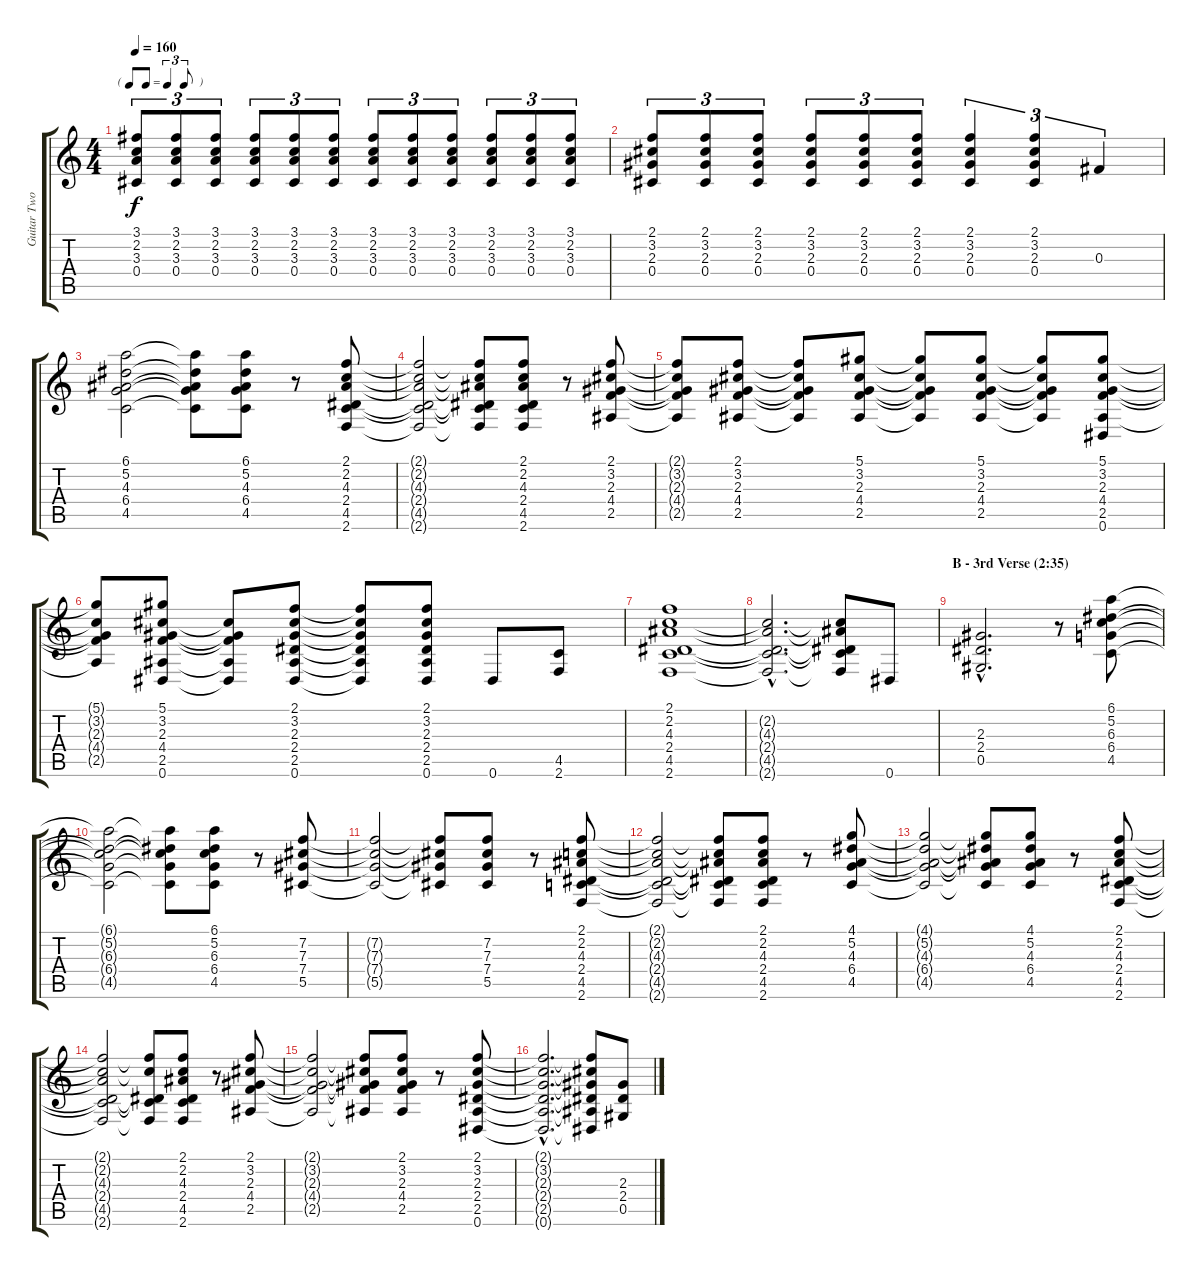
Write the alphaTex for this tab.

\track ("Guitar Two" "Guitar Two") {instrument distortionguitar}
\staff {score tabs}
\tuning (Eb4 Bb3 Gb3 Db3 Ab2 Eb2) {hide}
\ts (4 4)
\tf triplet8th
\tempo 160
\clef g2
\ks c
(3.1 2.2 3.3 0.4).8{tu (3 2) dy f} (3.1 2.2 3.3 0.4).8{tu (3 2)} (3.1 2.2 3.3 0.4).8{tu (3 2)} (3.1 2.2 3.3 0.4).8{tu (3 2)} (3.1 2.2 3.3 0.4).8{tu (3 2)} (3.1 2.2 3.3 0.4).8{tu (3 2)} (3.1 2.2 3.3 0.4).8{tu (3 2)} (3.1 2.2 3.3 0.4).8{tu (3 2)} (3.1 2.2 3.3 0.4).8{tu (3 2)} (3.1 2.2 3.3 0.4).8{tu (3 2)} (3.1 2.2 3.3 0.4).8{tu (3 2)} (3.1 2.2 3.3 0.4).8{tu (3 2)} |
(2.1 3.2 2.3 0.4).8{tu (3 2)} (2.1 3.2 2.3 0.4).8{tu (3 2)} (2.1 3.2 2.3 0.4).8{tu (3 2)} (2.1 3.2 2.3 0.4).8{tu (3 2)} (2.1 3.2 2.3 0.4).8{tu (3 2)} (2.1 3.2 2.3 0.4).8{tu (3 2)} (2.1 3.2 2.3 0.4).4{tu (3 2)} (2.1 3.2 2.3 0.4).4{tu (3 2)} 0.3.4{tu (3 2)} |
(6.1 5.2 4.3 6.4 4.5).2 (6.1{t} 5.2{t} 4.3{t} 6.4{t} 4.5{t}).8 (6.1 5.2 4.3 6.4 4.5).8 r.8 (2.1 2.2 4.3 2.4 4.5 2.6).8 |
(2.1{t} 2.2{t} 4.3{t} 2.4{t} 4.5{t} 2.6{t}).2 (2.1{t} 2.2{t} 4.3{t} 2.4{t} 4.5{t} 2.6{t}).8 (2.1 2.2 4.3 2.4 4.5 2.6).8 r.8 (2.1 3.2 2.3 4.4 2.5).8 |
(2.1{t} 3.2{t} 2.3{t} 4.4{t} 2.5{t}).8 (2.1 3.2 2.3 4.4 2.5).8 (2.1{t} 3.2{t} 2.3{t} 4.4{t} 2.5{t}).8 (5.1 3.2 2.3 4.4 2.5).8 (5.1{t} 3.2{t} 2.3{t} 4.4{t} 2.5{t}).8 (5.1 3.2 2.3 4.4 2.5).8 (5.1{t} 3.2{t} 2.3{t} 4.4{t} 2.5{t}).8 (5.1 3.2 2.3 4.4 2.5 0.6).8 |
(5.1{t} 3.2{t} 2.3{t} 4.4{t} 2.5{t}).8 (5.1 3.2 2.3 4.4 2.5 0.6).8 (3.2{t} 2.3{t} 4.4{t} 2.5{t} 0.6{t}).8 (2.1 3.2 2.3 2.4 2.5 0.6).8 (2.1{t} 3.2{t} 2.3{t} 2.4{t} 2.5{t} 0.6{t}).8 (2.1 3.2 2.3 2.4 2.5 0.6).8 0.6.8 (4.5 2.6).8 |
(2.1 2.2 4.3 2.4 4.5 2.6).1 |
(2.2{hac t} 4.3{hac t} 2.4{hac t} 4.5{hac t} 2.6{hac t}).2{d} (2.2{t} 4.3{t} 2.4{t} 4.5{t} 2.6{t}).8 0.6.8 |
\section ("" "B - 3rd Verse (2:35)")
(2.3{hac} 2.4{hac} 0.5{hac}).2{d} r.8 (6.1 5.2 6.3 6.4 4.5).8 |
(6.1{t} 5.2{t} 6.3{t} 6.4{t} 4.5{t}).2 (6.1{t} 5.2{t} 6.3{t} 6.4{t} 4.5{t}).8 (6.1 5.2 6.3 6.4 4.5).8 r.8 (7.2 7.3 7.4 5.5).8 |
(7.2{t} 7.3{t} 7.4{t} 5.5{t}).2 (7.2{t} 7.3{t} 7.4{t} 5.5{t}).8 (7.2 7.3 7.4 5.5).8 r.8 (2.1 2.2 4.3 2.4 4.5 2.6).8 |
(2.1{t} 2.2{t} 4.3{t} 2.4{t} 4.5{t} 2.6{t}).2 (2.1{t} 2.2{t} 4.3{t} 2.4{t} 4.5{t} 2.6{t}).8 (2.1 2.2 4.3 2.4 4.5 2.6).8 r.8 (4.1 5.2 4.3 6.4 4.5).8 |
(4.1{t} 5.2{t} 4.3{t} 6.4{t} 4.5{t}).2 (4.1{t} 5.2{t} 4.3{t} 6.4{t} 4.5{t}).8 (4.1 5.2 4.3 6.4 4.5).8 r.8 (2.1 2.2 4.3 2.4 4.5 2.6).8 |
(2.1{t} 2.2{t} 4.3{t} 2.4{t} 4.5{t} 2.6{t}).2 (2.1{t} 2.2{t} 2.4{t} 4.5{t} 2.6{t}).8 (2.1 2.2 4.3 2.4 4.5 2.6).8 r.8 (2.1 3.2 2.3 4.4 2.5).8 |
(2.1{t} 3.2{t} 2.3{t} 4.4{t} 2.5{t}).2 (2.1{t} 3.2{t} 2.3{t} 4.4{t} 2.5{t}).8 (2.1 3.2 2.3 4.4 2.5).8 r.8 (2.1 3.2 2.3 2.4 2.5 0.6).8 |
(2.1{hac t} 3.2{hac t} 2.3{hac t} 2.4{hac t} 2.5{hac t} 0.6{hac t}).2{d} (2.1{t} 3.2{t} 2.3{t} 2.4{t} 2.5{t} 0.6{t}).8 (2.3 2.4 0.5).8
